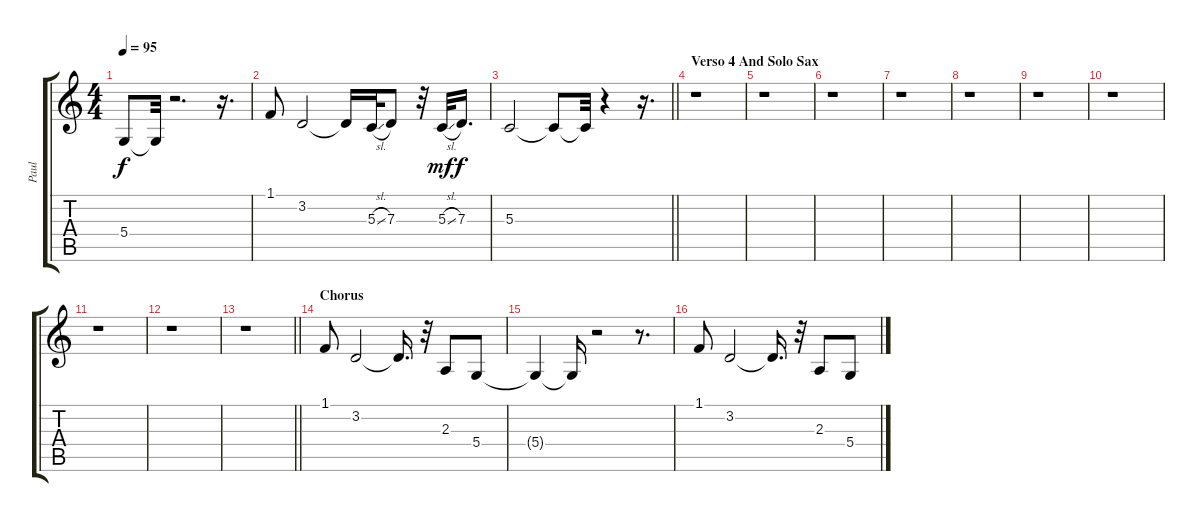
\track ("Paul " "Paul ") {instrument harmonica}
\staff {score tabs}
\tuning (E4 B3 G3 D3 A2 E2) {hide}
\ts (4 4)
\tempo 95
\clef g2
\ks c
5.4{t}.8{dy f} 5.4{t}.32 r.2{d} r.16{d} |
1.1.8 3.2.2 3.2{t}.16 5.3{sl}.32 7.3.8 r.32 5.3{sl}.32{dy mf} 7.3.16{d dy f} |
\barLineRight lightlight
5.3.2 5.3{t}.8 5.3{t}.32 r.4 r.16{d} |
\section ("" "Verso 4 And Solo Sax")
r.1 |
r.1 |
r.1 |
r.1 |
r.1 |
r.1 |
r.1 |
r.1 |
r.1 |
\barLineRight lightlight
r.1 |
\section ("" "Chorus")
1.1.8 3.2.2 3.2{t}.16{d} r.32 2.3.8 5.4.8 |
5.4{t}.4 5.4{t}.16 r.2 r.8{d} |
1.1.8 3.2.2 3.2{t}.16{d} r.32 2.3.8 5.4.8
